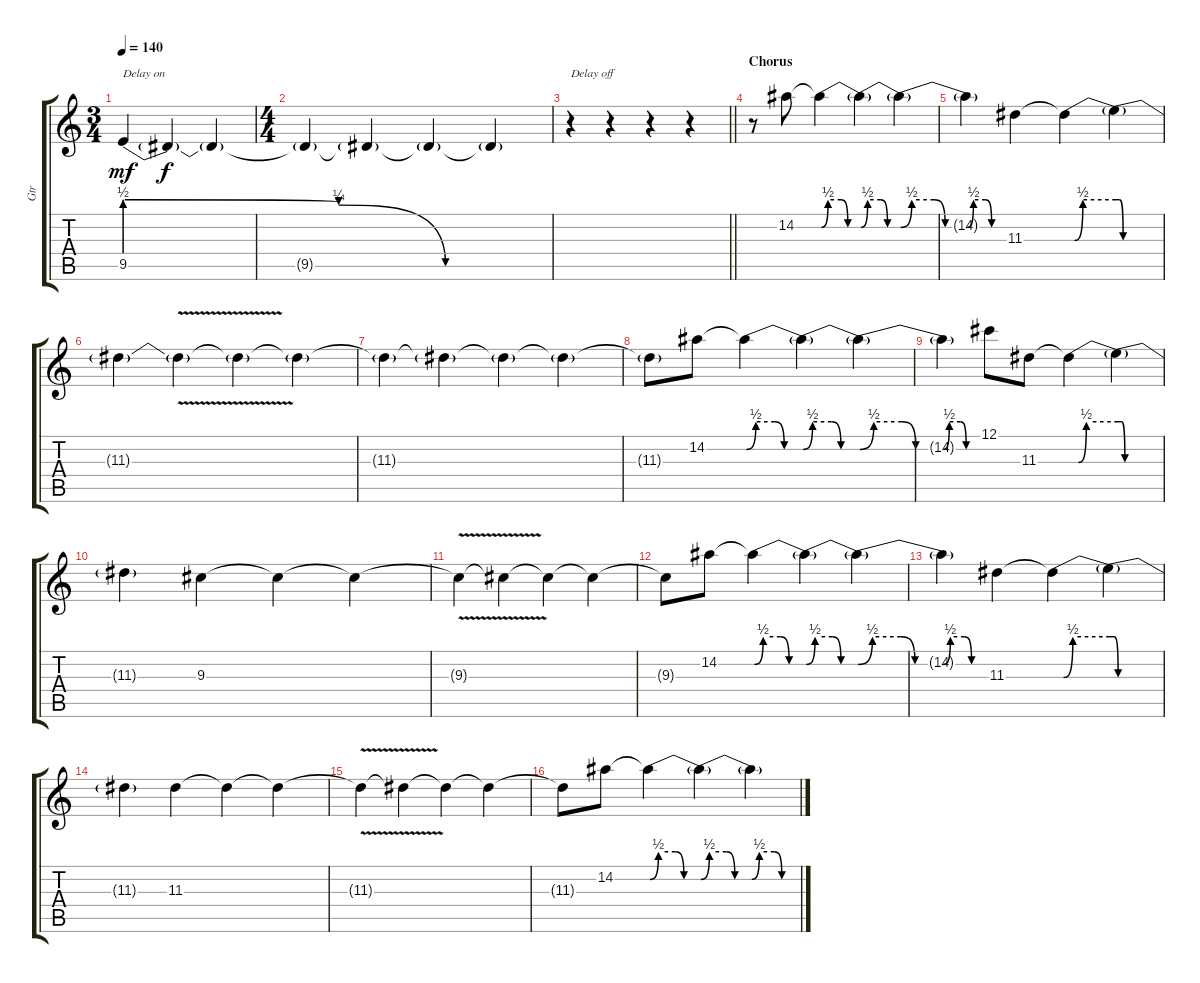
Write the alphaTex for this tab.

\track ("Gtr" "Gtr") {instrument overdrivenguitar}
\staff {score tabs}
\tuning (Db4 Ab3 E3 B2 Gb2 Db2) {hide}
\ts (3 4)
\tempo 140
\clef g2
\ks c
9.5{be (custom 0 2 30 1 45 0 60 0)}.4{txt "Delay on" dy mf} 9.5{t}.4{dy f} 9.5{t}.4 |
\ts (4 4)
9.5{t}.4 9.5{t}.4 9.5{t}.4 9.5{t}.4 |
\barLineRight lightlight
r.4{txt "Delay off"} r.4 r.4 r.4 |
\section ("" "Chorus")
r.8 14.2.8 14.2{be (custom 0 0 10 2 30 2 40 0 60 0) t}.4 14.2{be (custom 0 0 10 2 30 2 40 0 60 0) t}.4 14.2{be (custom 0 0 10 2 30 2 40 0 60 0) t}.4 |
14.2{be (custom 0 0 10 2 30 2 40 0 60 0) t}.4 11.3.4 11.3{be (custom 0 0 10 0 20 2 60 2) t}.4 11.3{be (custom 0 2 5 2 10 0 60 0) t}.4 |
11.3{t}.4 11.3{v t}.4 11.3{t}.4 11.3{t}.4 |
11.3{t}.4 11.3{t}.4 11.3{t}.4 11.3{t}.4 |
11.3{t}.8 14.2.8 14.2{be (custom 0 0 10 2 30 2 40 0 60 0) t}.4 14.2{be (custom 0 0 10 2 30 2 40 0 60 0) t}.4 14.2{be (custom 0 0 10 2 30 2 40 0 60 0) t}.4 |
14.2{be (custom 0 0 10 2 30 2 40 0 60 0) t}.4 12.1.8 11.3.8 11.3{be (custom 0 0 10 0 20 2 60 2) t}.4 11.3{be (custom 0 2 5 2 10 0 60 0) t}.4 |
11.3{t}.4 9.3.4 9.3{t}.4 9.3{t}.4 |
9.3{v t}.4 9.3{t}.4 9.3{t}.4 9.3{t}.4 |
9.3{t}.8 14.2.8 14.2{be (custom 0 0 10 2 30 2 40 0 60 0) t}.4 14.2{be (custom 0 0 10 2 30 2 40 0 60 0) t}.4 14.2{be (custom 0 0 10 2 30 2 40 0 60 0) t}.4 |
14.2{be (custom 0 0 10 2 30 2 40 0 60 0) t}.4 11.3.4 11.3{be (custom 0 0 10 0 20 2 60 2) t}.4 11.3{be (custom 0 2 5 2 10 0 60 0) t}.4 |
11.3{t}.4 11.3.4 11.3{t}.4 11.3{t}.4 |
11.3{v t}.4 11.3{t}.4 11.3{t}.4 11.3{t}.4 |
11.3{t}.8 14.2.8 14.2{be (custom 0 0 10 2 30 2 40 0 60 0) t}.4 14.2{be (custom 0 0 10 2 30 2 40 0 60 0) t}.4 14.2{be (custom 0 0 10 2 30 2 40 0 60 0) t}.4
